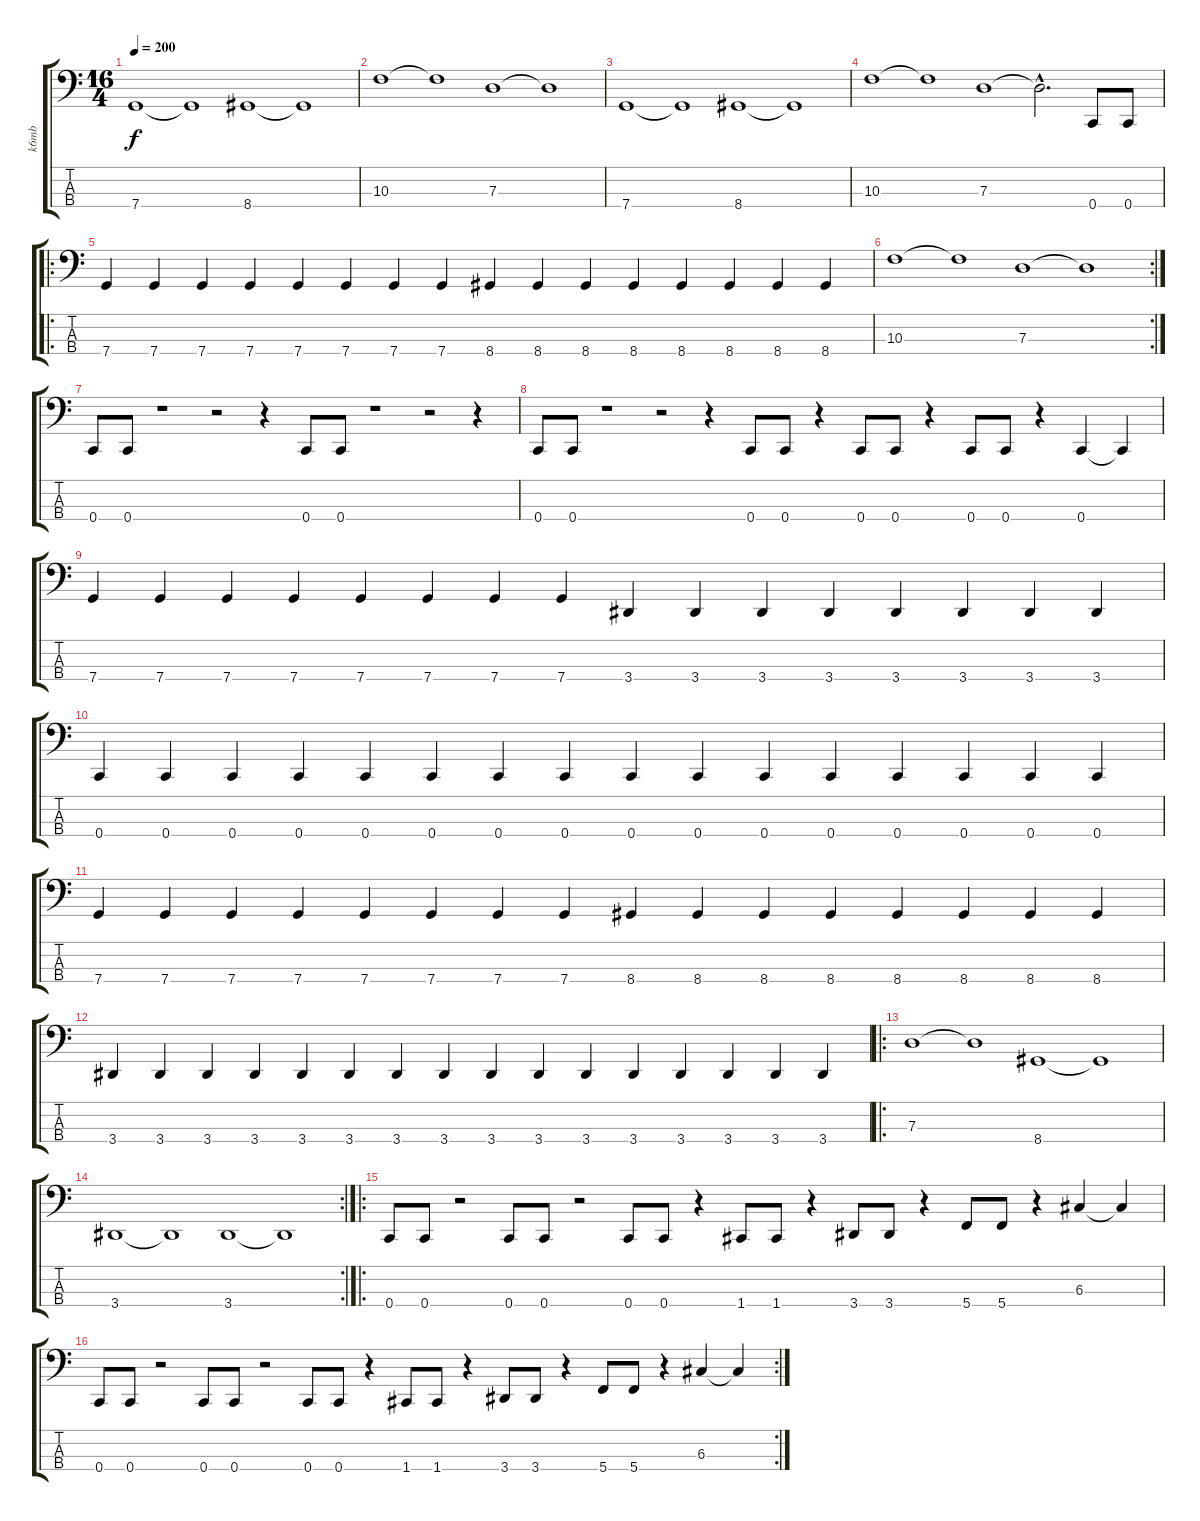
\track ("k6mb" "k6mb") {instrument electricbasspick}
\staff {score tabs}
\tuning (F2 C2 G1 C1) {hide}
\ts (16 4)
\tempo 200
\clef f4
\ks c
7.4.1{dy f instrument electricbasspick} 7.4{t}.1 8.4.1 8.4{t}.1 |
10.3.1 10.3{t}.1 7.3.1 7.3{t}.1 |
7.4.1 7.4{t}.1 8.4.1 8.4{t}.1 |
10.3.1 10.3{t}.1 7.3.1 7.3{hac t}.2{d} 0.4.8 0.4.8 |
\ro
7.4.4 7.4.4 7.4.4 7.4.4 7.4.4 7.4.4 7.4.4 7.4.4 8.4.4 8.4.4 8.4.4 8.4.4 8.4.4 8.4.4 8.4.4 8.4.4 |
\rc 2
10.3.1 10.3{t}.1 7.3.1 7.3{t}.1 |
0.4.8 0.4.8 r.1 r.2 r.4 0.4.8 0.4.8 r.1 r.2 r.4 |
0.4.8 0.4.8 r.1 r.2 r.4 0.4.8 0.4.8 r.4 0.4.8 0.4.8 r.4 0.4.8 0.4.8 r.4 0.4.4 0.4{t}.4 |
7.4.4 7.4.4 7.4.4 7.4.4 7.4.4 7.4.4 7.4.4 7.4.4 3.4.4 3.4.4 3.4.4 3.4.4 3.4.4 3.4.4 3.4.4 3.4.4 |
0.4.4 0.4.4 0.4.4 0.4.4 0.4.4 0.4.4 0.4.4 0.4.4 0.4.4 0.4.4 0.4.4 0.4.4 0.4.4 0.4.4 0.4.4 0.4.4 |
7.4.4 7.4.4 7.4.4 7.4.4 7.4.4 7.4.4 7.4.4 7.4.4 8.4.4 8.4.4 8.4.4 8.4.4 8.4.4 8.4.4 8.4.4 8.4.4 |
3.4.4 3.4.4 3.4.4 3.4.4 3.4.4 3.4.4 3.4.4 3.4.4 3.4.4 3.4.4 3.4.4 3.4.4 3.4.4 3.4.4 3.4.4 3.4.4 |
\ro
7.3.1 7.3{t}.1 8.4.1 8.4{t}.1 |
\rc 2
3.4.1 3.4{t}.1 3.4.1 3.4{t}.1 |
\ro
0.4.8 0.4.8 r.2 0.4.8 0.4.8 r.2 0.4.8 0.4.8 r.4 1.4.8 1.4.8 r.4 3.4.8 3.4.8 r.4 5.4.8 5.4.8 r.4 6.3.4 6.3{t}.4 |
\rc 2
0.4.8 0.4.8 r.2 0.4.8 0.4.8 r.2 0.4.8 0.4.8 r.4 1.4.8 1.4.8 r.4 3.4.8 3.4.8 r.4 5.4.8 5.4.8 r.4 6.3.4 6.3{t}.4
